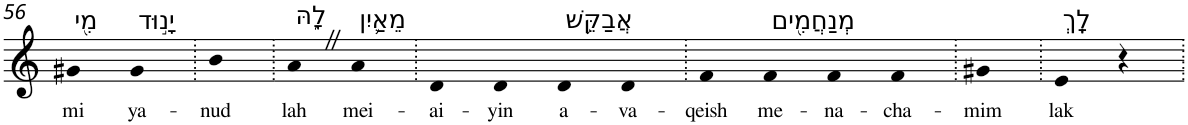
**kern	**text
*part1	*part1
*staff1	*staff1
*I"Piano	*
*I'Pno	*
!!LO:PB:g=z
*clefG2	*
*k[]	*
=56	=56
!LO:TX:a:t=מִ֖י	!
!	!LO:LY:b
4g#X	mi
!LO:TX:a:t=יָנ֣וּד	!
!	!LO:LY:b
4g#	ya-
=57.	=57.
!	!LO:LY:b
4b	-nud
=58.	=58.
!LO:TX:a:t=לָ֑הּ	!
!	!LO:LY:b
4aZ	lah
!LO:TX:a:t=מֵאַ֛יִן	!
!	!LO:LY:b
4a	mei-
=59.	=59.
!	!LO:LY:b
4d	-ai-
!	!LO:LY:b
4d	-yin
!LO:TX:a:t=אֲבַקֵּ֥שׁ	!
!	!LO:LY:b
4d	a-
!	!LO:LY:b
4d	-va-
=60.	=60.
!	!LO:LY:b
4f	-qeish
!LO:TX:a:t=מְנַחֲמִ֖ים	!
!	!LO:LY:b
4f	me-
!	!LO:LY:b
4f	-na-
!	!LO:LY:b
4f	-cha-
=61.	=61.
!	!LO:LY:b
4g#X	-mim
=62.	=62.
!LO:TX:a:t=לָֽךְ	!
!	!LO:LY:b
4e	lak
4r	.
=.	=.
*-	*-
